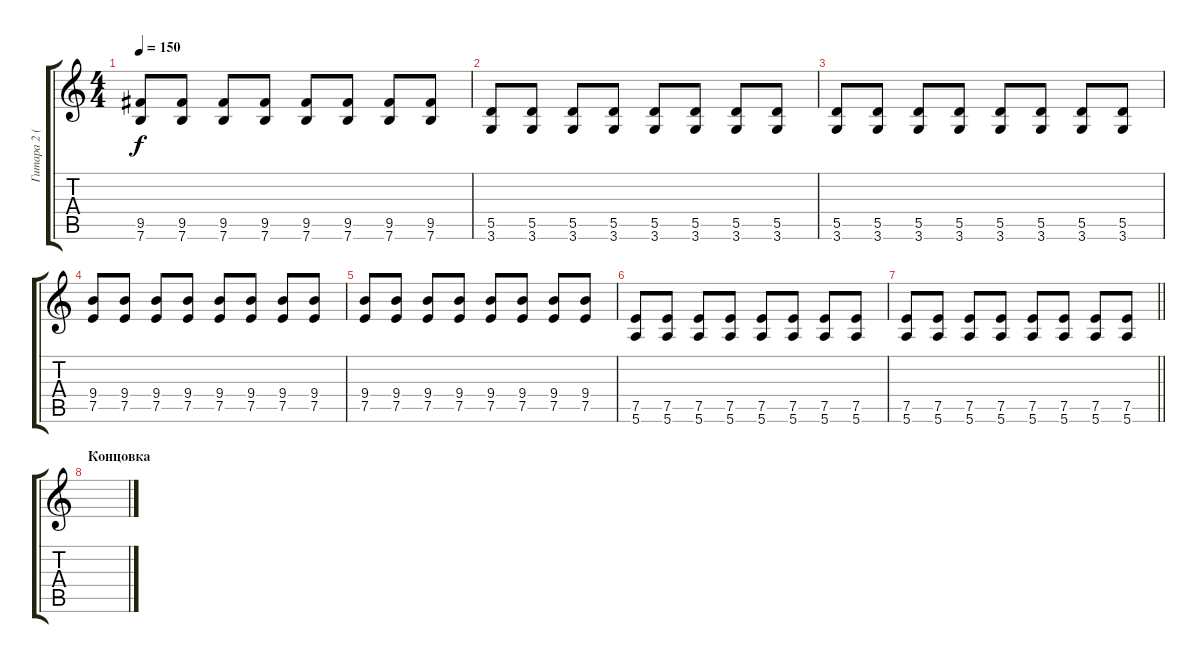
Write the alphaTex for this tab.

\track ("Гитара 2 (ритм)" "Гитара 2 (") {instrument distortionguitar}
\staff {score tabs}
\tuning (E4 B3 G3 D3 A2 E2) {hide}
\ts (4 4)
\tempo 150
\clef g2
\ks c
(9.5 7.6).8{dy f} (9.5 7.6).8 (9.5 7.6).8 (9.5 7.6).8 (9.5 7.6).8 (9.5 7.6).8 (9.5 7.6).8 (9.5 7.6).8 |
(5.5 3.6).8 (5.5 3.6).8 (5.5 3.6).8 (5.5 3.6).8 (5.5 3.6).8 (5.5 3.6).8 (5.5 3.6).8 (5.5 3.6).8 |
(5.5 3.6).8 (5.5 3.6).8 (5.5 3.6).8 (5.5 3.6).8 (5.5 3.6).8 (5.5 3.6).8 (5.5 3.6).8 (5.5 3.6).8 |
(9.4 7.5).8 (9.4 7.5).8 (9.4 7.5).8 (9.4 7.5).8 (9.4 7.5).8 (9.4 7.5).8 (9.4 7.5).8 (9.4 7.5).8 |
(9.4 7.5).8 (9.4 7.5).8 (9.4 7.5).8 (9.4 7.5).8 (9.4 7.5).8 (9.4 7.5).8 (9.4 7.5).8 (9.4 7.5).8 |
(7.5 5.6).8 (7.5 5.6).8 (7.5 5.6).8 (7.5 5.6).8 (7.5 5.6).8 (7.5 5.6).8 (7.5 5.6).8 (7.5 5.6).8 |
\barLineRight lightlight
(7.5 5.6).8 (7.5 5.6).8 (7.5 5.6).8 (7.5 5.6).8 (7.5 5.6).8 (7.5 5.6).8 (7.5 5.6).8 (7.5 5.6).8 |
\section ("" "Концовка")
